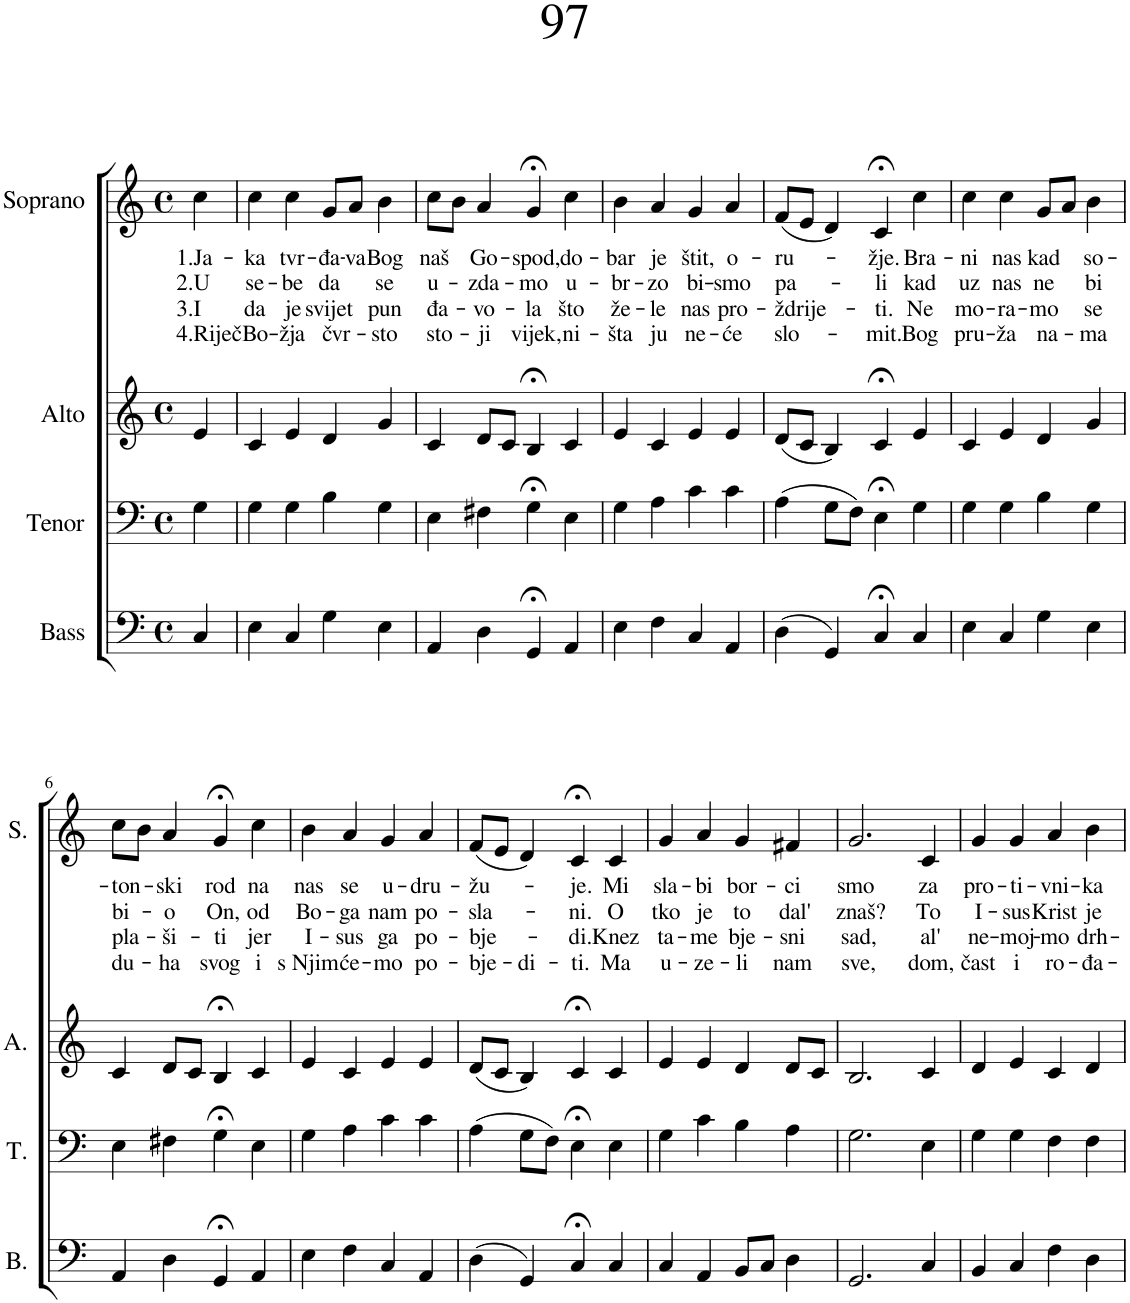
**kern	**kern	**kern	**kern	**text	**text	**text	**text
*part4	*part3	*part2	*part1	*part1	*part1	*part1	*part1
*staff4	*staff3	*staff2	*staff1	*staff1	*staff1	*staff1	*staff1
*I"Bass	*I"Tenor	*I"Alto	*I"Soprano	*	*	*	*
*I'B.	*I'T.	*I'A.	*I'S.	*	*	*	*
*clefF4	*clefF4	*clefG2	*clefG2	*	*	*	*
*k[]	*k[]	*k[]	*k[]	*	*	*	*
*M4/4	*M4/4	*M4/4	*M4/4	*	*	*	*
*met(c)	*met(c)	*met(c)	*met(c)	*	*	*	*
=	=	=	=	=	=	=	=
!	!	!	!	!LO:LY:b	!LO:LY:b	!LO:LY:b	!LO:LY:b
4C/	4G\	4e/	4cc\	1.Ja-	2.U	3.I	4.Riječ
=1	=1	=1	=1	=1	=1	=1	=1
!	!	!	!	!LO:LY:b	!LO:LY:b	!LO:LY:b	!LO:LY:b
4E\	4G\	4c/	4cc\	-ka	se-	da	Bo-
!	!	!	!	!LO:LY:b	!LO:LY:b	!LO:LY:b	!LO:LY:b
4C/	4G\	4e/	4cc\	tvr-	-be	je	-žja
!	!	!	!	!LO:LY:b	!LO:LY:b	!LO:LY:b	!LO:LY:b
4G\	4B\	4d/	8g/L	-đa-	da	svijet	čvr-
!	!	!	!	!LO:LY:b	!	!	!
.	.	.	8a/J	-va	.	.	.
!	!	!	!	!LO:LY:b	!LO:LY:b	!LO:LY:b	!LO:LY:b
4E\	4G\	4g/	4b\	Bog	se	pun	-sto
=2	=2	=2	=2	=2	=2	=2	=2
!	!	!	!	!LO:LY:b	!LO:LY:b	!LO:LY:b	!LO:LY:b
4AA/	4E\	4c/	8cc\L	naš	u-	đa-	sto-
.	.	.	8b\J	.	.	.	.
!	!	!	!	!LO:LY:b	!LO:LY:b	!LO:LY:b	!LO:LY:b
4D\	4F#X\	8d/L	4a/	Go-	-zda-	-vo-	-ji
.	.	8c/J	.	.	.	.	.
!	!	!	!	!LO:LY:b	!LO:LY:b	!LO:LY:b	!LO:LY:b
4GG;</	4G;<\	4B;</	4g;</	-spod,	-mo	-la	vijek,
!	!	!	!	!LO:LY:b	!LO:LY:b	!LO:LY:b	!LO:LY:b
4AA/	4E\	4c/	4cc\	do-	u-	što	ni-
=3	=3	=3	=3	=3	=3	=3	=3
!	!	!	!	!LO:LY:b	!LO:LY:b	!LO:LY:b	!LO:LY:b
4E\	4G\	4e/	4b\	-bar	-br-	že-	-šta
!	!	!	!	!LO:LY:b	!LO:LY:b	!LO:LY:b	!LO:LY:b
4F\	4A\	4c/	4a/	je	-zo	-le	ju
!	!	!	!	!LO:LY:b	!LO:LY:b	!LO:LY:b	!LO:LY:b
4C/	4c\	4e/	4g/	štit,	bi-	nas	ne-
!	!	!	!	!LO:LY:b	!LO:LY:b	!LO:LY:b	!LO:LY:b
4AA/	4c\	4e/	4a/	o-	-smo	pro-	-će
=4	=4	=4	=4	=4	=4	=4	=4
!	!	!	!	!LO:LY:b	!LO:LY:b	!LO:LY:b	!LO:LY:b
(4D\	(4A\	(8d/L	(8f/L	-ru-	pa-	-ždrije-	slo-
.	.	8c/J	8e/J	.	.	.	.
4GG/)	8G\L	4B/)	4d/)	.	.	.	.
.	8F\J)	.	.	.	.	.	.
!	!	!	!	!LO:LY:b	!LO:LY:b	!LO:LY:b	!LO:LY:b
4C;</	4E;<\	4c;</	4c;</	-žje.	-li	-ti.	-mit.
!	!	!	!	!LO:LY:b	!LO:LY:b	!LO:LY:b	!LO:LY:b
4C/	4G\	4e/	4cc\	Bra-	kad	Ne	Bog
=5	=5	=5	=5	=5	=5	=5	=5
!	!	!	!	!LO:LY:b	!LO:LY:b	!LO:LY:b	!LO:LY:b
4E\	4G\	4c/	4cc\	-ni	uz	mo-	pru-
!	!	!	!	!LO:LY:b	!LO:LY:b	!LO:LY:b	!LO:LY:b
4C/	4G\	4e/	4cc\	nas	nas	-ra-	-ža
!	!	!	!	!LO:LY:b	!LO:LY:b	!LO:LY:b	!LO:LY:b
4G\	4B\	4d/	8g/L	kad	ne	-mo	na-
.	.	.	8a/J	.	.	.	.
!	!	!	!	!LO:LY:b	!LO:LY:b	!LO:LY:b	!LO:LY:b
4E\	4G\	4g/	4b\	so-	bi	se	-ma
!!LO:LB:g=z
=6	=6	=6	=6	=6	=6	=6	=6
!	!	!	!	!LO:LY:b	!LO:LY:b	!LO:LY:b	!LO:LY:b
4AA/	4E\	4c/	8cc\L	-ton-	bi-	pla-	du-
.	.	.	8b\J	.	.	.	.
!	!	!	!	!LO:LY:b	!LO:LY:b	!LO:LY:b	!LO:LY:b
4D\	4F#X\	8d/L	4a/	-ski	-o	-ši-	-ha
.	.	8c/J	.	.	.	.	.
!	!	!	!	!LO:LY:b	!LO:LY:b	!LO:LY:b	!LO:LY:b
4GG;</	4G;<\	4B;</	4g;</	rod	On,	-ti	svog
!	!	!	!	!LO:LY:b	!LO:LY:b	!LO:LY:b	!LO:LY:b
4AA/	4E\	4c/	4cc\	na	od	jer	i
=7	=7	=7	=7	=7	=7	=7	=7
!	!	!	!	!LO:LY:b	!LO:LY:b	!LO:LY:b	!LO:LY:b
4E\	4G\	4e/	4b\	nas	Bo-	I-	s Njim
!	!	!	!	!LO:LY:b	!LO:LY:b	!LO:LY:b	!LO:LY:b
4F\	4A\	4c/	4a/	se	-ga	-sus	će-
!	!	!	!	!LO:LY:b	!LO:LY:b	!LO:LY:b	!LO:LY:b
4C/	4c\	4e/	4g/	u-	nam	ga	-mo
!	!	!	!	!LO:LY:b	!LO:LY:b	!LO:LY:b	!LO:LY:b
4AA/	4c\	4e/	4a/	-dru-	po-	po-	po-
=8	=8	=8	=8	=8	=8	=8	=8
!	!	!	!	!LO:LY:b	!LO:LY:b	!LO:LY:b	!LO:LY:b
(4D\	(4A\	(8d/L	(8f/L	-žu-	-sla-	-bje-	-bje-
.	.	8c/J	8e/J	.	.	.	.
!	!	!	!	!	!	!	!LO:LY:b
4GG/)	8G\L	4B/)	4d/)	.	.	.	-di-
.	8F\J)	.	.	.	.	.	.
!	!	!	!	!LO:LY:b	!LO:LY:b	!LO:LY:b	!LO:LY:b
4C;</	4E;<\	4c;</	4c;</	-je.	-ni.	-di.	-ti.
!	!	!	!	!LO:LY:b	!LO:LY:b	!LO:LY:b	!LO:LY:b
4C/	4E\	4c/	4c/	Mi	O	Knez	Ma
=9	=9	=9	=9	=9	=9	=9	=9
!	!	!	!	!LO:LY:b	!LO:LY:b	!LO:LY:b	!LO:LY:b
4C/	4G\	4e/	4g/	sla-	tko	ta-	u-
!	!	!	!	!LO:LY:b	!LO:LY:b	!LO:LY:b	!LO:LY:b
4AA/	4c\	4e/	4a/	-bi	je	-me	-ze-
!	!	!	!	!LO:LY:b	!LO:LY:b	!LO:LY:b	!LO:LY:b
8BB/L	4B\	4d/	4g/	bor-	to	bje-	-li
8C/J	.	.	.	.	.	.	.
!	!	!	!	!LO:LY:b	!LO:LY:b	!LO:LY:b	!LO:LY:b
4D\	4A\	8d/L	4f#X/	-ci	dal'	-sni	nam
.	.	8c/J	.	.	.	.	.
=10	=10	=10	=10	=10	=10	=10	=10
!	!	!	!	!LO:LY:b	!LO:LY:b	!LO:LY:b	!LO:LY:b
2.GG/	2.G\	2.B/	2.g/	smo	znaš?	sad,	sve,
!	!	!	!	!LO:LY:b	!LO:LY:b	!LO:LY:b	!LO:LY:b
4C/	4E\	4c/	4c/	za	To	al'	dom,
=11	=11	=11	=11	=11	=11	=11	=11
!	!	!	!	!LO:LY:b	!LO:LY:b	!LO:LY:b	!LO:LY:b
4BB/	4G\	4d/	4g/	pro-	I-	ne-	čast
!	!	!	!	!LO:LY:b	!LO:LY:b	!LO:LY:b	!LO:LY:b
4C/	4G\	4e/	4g/	-ti-	-sus	-moj-	i
!	!	!	!	!LO:LY:b	!LO:LY:b	!LO:LY:b	!LO:LY:b
4F\	4F\	4c/	4a/	-vni-	Krist	-mo	ro-
!	!	!	!	!LO:LY:b	!LO:LY:b	!LO:LY:b	!LO:LY:b
4D\	4F\	4d/	4b\	-ka	je	drh-	-đa-
=	=	=	=	=	=	=	=
*-	*-	*-	*-	*-	*-	*-	*-
